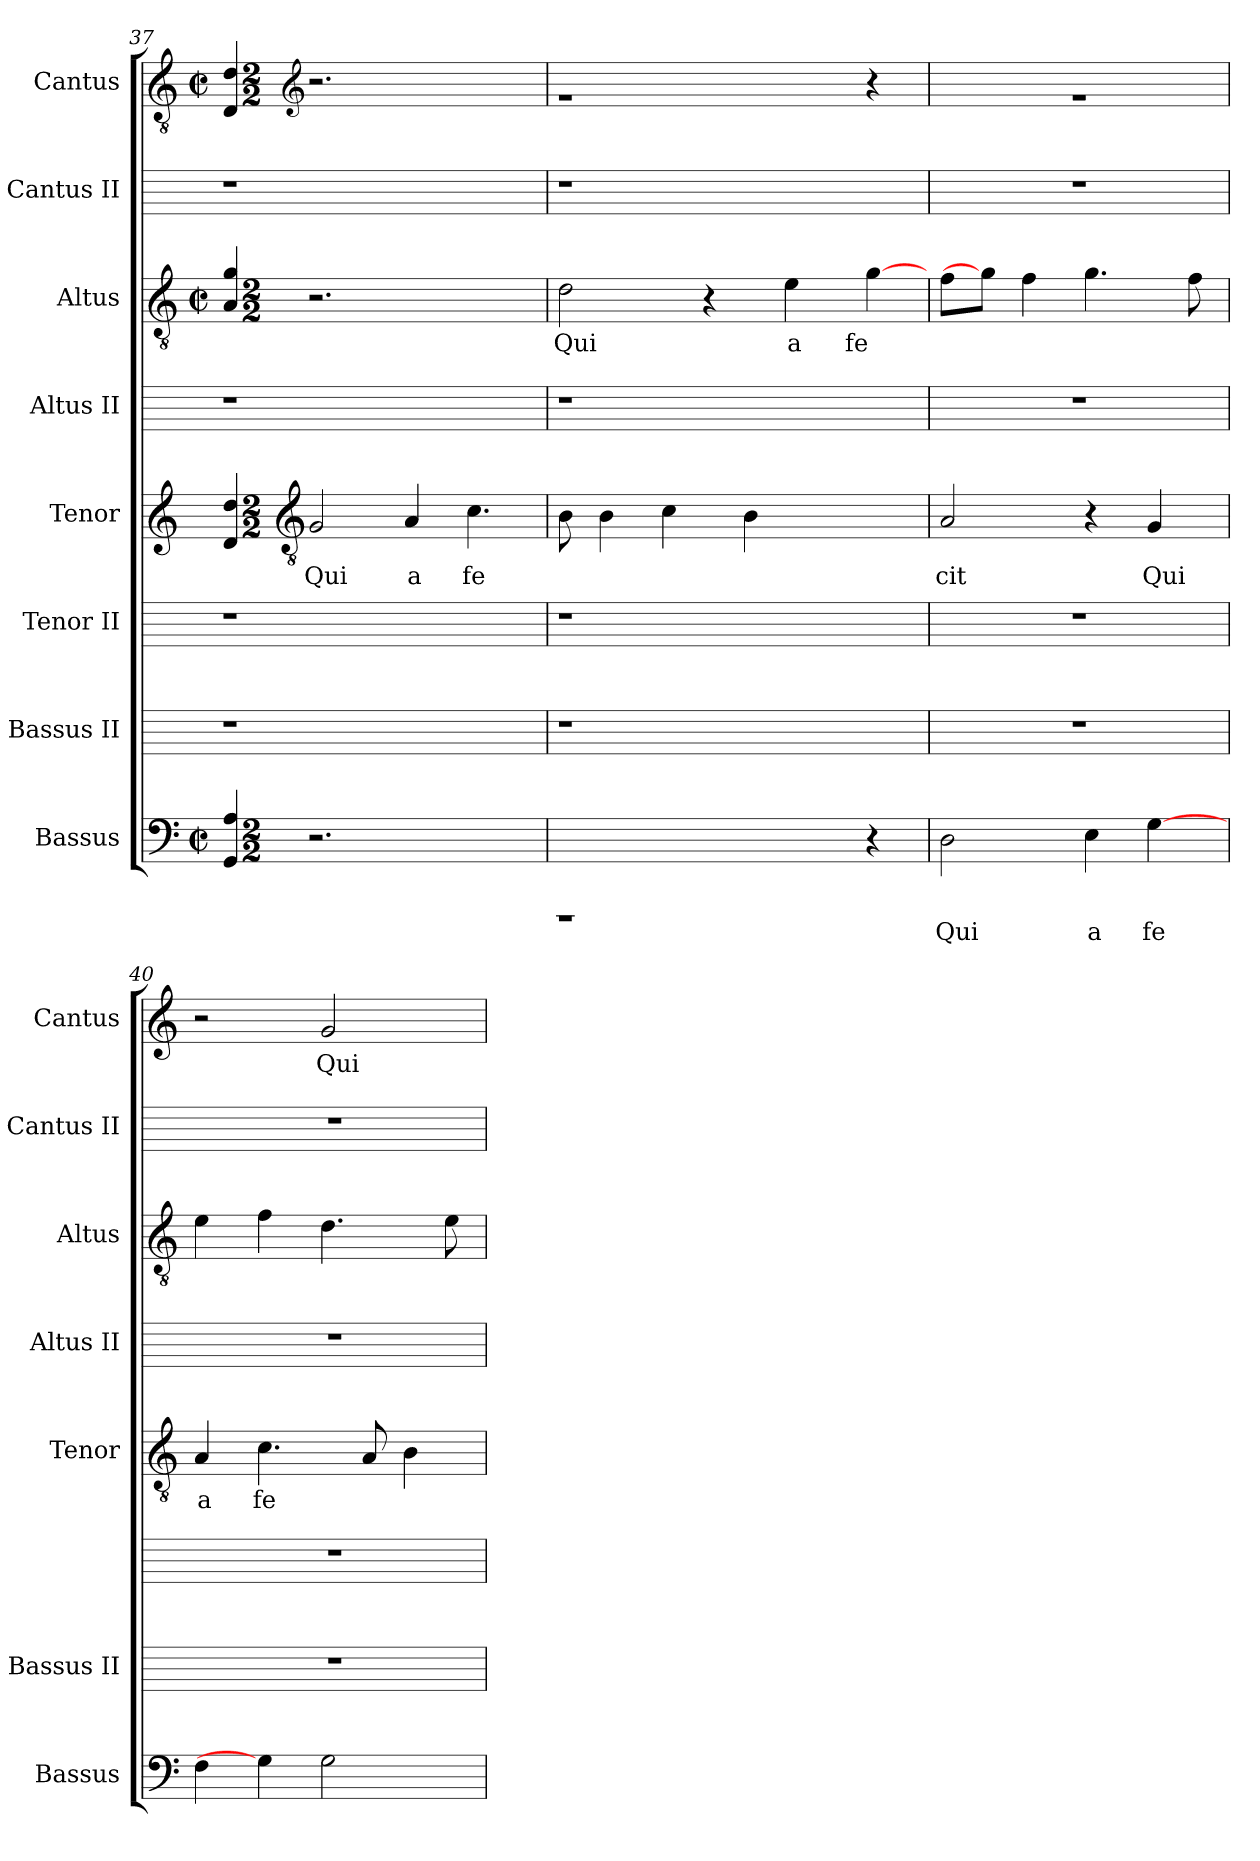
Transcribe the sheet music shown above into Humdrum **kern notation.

**kern	**text	**kern	**kern	**kern	**text	**kern	**kern	**text	**kern	**kern	**text
*part8	*part8	*part7	*part6	*part5	*part5	*part4	*part3	*part3	*part2	*part1	*part1
*staff8	*staff8	*staff7	*staff6	*staff5	*staff5	*staff4	*staff3	*staff3	*staff2	*staff1	*staff1
*I"Bassus	*	*I"Bassus II	*I"Tenor II	*I"Tenor	*	*I"Altus II	*I"Altus	*	*I"Cantus II	*I"Cantus	*
*I'Bassus	*	*I'Bassus II	*	*I'Tenor	*	*I'Altus II	*I'Altus	*	*I'Cantus II	*I'Cantus	*
!!LO:LB:g=z
*clefF4	*	*	*	*	*	*	*clefGv2	*	*	*clefGv2	*
*M2/2	*	*	*	*	*	*	*M2/2	*	*	*M2/2	*
*met(c|)	*	*	*	*	*	*	*met(c|)	*	*	*met(c|)	*
=37	=37	=37	=37	=37	=37	=37	=37	=37	=37	=37	=37
4A/ 4GG/	.	1r	1r	4dd/ 4d/	.	1r	4g/ 4A/	.	1r	4d/ 4D/	.
*	*	*	*	*clefGv2	*	*	*	*	*	*clefG2	*
*M2/2	*	*	*	*M2/2	*	*	*M2/2	*	*	*M2/2	*
*met(c|)	*	*	*	*met(c|)	*	*	*met(c|)	*	*	*met(c|)	*
!	!	!	!	!	!LO:LY:b:cj	!	!	!	!	!	!
2.r	.	.	.	2G/	Qui	.	2.r	.	.	2.r	.
!	!	!	!	!	!LO:LY:b:cj	!	!	!	!	!	!
.	.	.	.	4A/	a	.	.	.	.	.	.
!	!	!	!	!	!LO:LY:b:cj	!	!	!	!	!	!
4.ryy	.	4.ryy	4.ryy	4.c\	fe	4.ryy	4.ryy	.	4.ryy	4.ryy	.
=38	=38	=38	=38	=38	=38	=38	=38	=38	=38	=38	=38
!LO:N:vis=1	!	!	!	!	!	!	!	!LO:LY:b:cj	!	!LO:N:vis=1	!
1rEEE	.	1r	1r	8B\	.	1r	2d\	Qui	1r	1ra	.
.	.	.	.	4B\	.	.	.	.	.	.	.
.	.	.	.	4c\	.	.	.	.	.	.	.
.	.	.	.	.	.	.	4r	.	.	.	.
.	.	.	.	4B\	.	.	.	.	.	.	.
!	!	!	!	!	!	!	!	!LO:LY:b:cj	!	!	!
.	.	.	.	.	.	.	4e\	a	.	.	.
.	.	.	.	4.ryy	.	.	.	.	.	.	.
!	!	!	!	!	!	!	!	!LO:LY:b:cj	!	!	!
4r	.	4ryy	4ryy	.	.	4ryy	[4g\	fe	4ryy	4r	.
=39	=39	=39	=39	=39	=39	=39	=39	=39	=39	=39	=39
!	!LO:LY:b:cj	!	!	!	!LO:LY:b:cj	!	!	!	!	!LO:N:vis=1	!
2D\	Qui	1r	1r	2A/	cit	1r	8f\L	.	1r	1ra	.
.	.	.	.	.	.	.	8g\J]	.	.	.	.
.	.	.	.	.	.	.	4f\	.	.	.	.
!	!LO:LY:b:cj	!	!	!	!	!	!	!	!	!	!
4E\	a	.	.	4r	.	.	4.g\	.	.	.	.
!	!LO:LY:b:cj	!	!	!	!LO:LY:b:cj	!	!	!	!	!	!
[4G\	fe	.	.	4G/	Qui	.	.	.	.	.	.
.	.	.	.	.	.	.	8f\	.	.	.	.
=40	=40	=40	=40	=40	=40	=40	=40	=40	=40	=40	=40
!	!	!	!	!	!LO:LY:b:cj	!	!	!	!	!	!
4F\	.	1r	1r	4A/	a	1r	4e\	.	1r	2r	.
!	!	!	!	!	!LO:LY:b:cj	!	!	!	!	!	!
4G\]	.	.	.	4.c\	fe	.	4f\	.	.	.	.
!	!	!	!	!	!	!	!	!	!	!	!LO:LY:b:cj
2G\	.	.	.	.	.	.	4.d\	.	.	2g/	Qui
.	.	.	.	8A/	.	.	.	.	.	.	.
.	.	.	.	4B\	.	.	.	.	.	.	.
.	.	.	.	.	.	.	8e\	.	.	.	.
=	=	=	=	=	=	=	=	=	=	=	=
*-	*-	*-	*-	*-	*-	*-	*-	*-	*-	*-	*-
